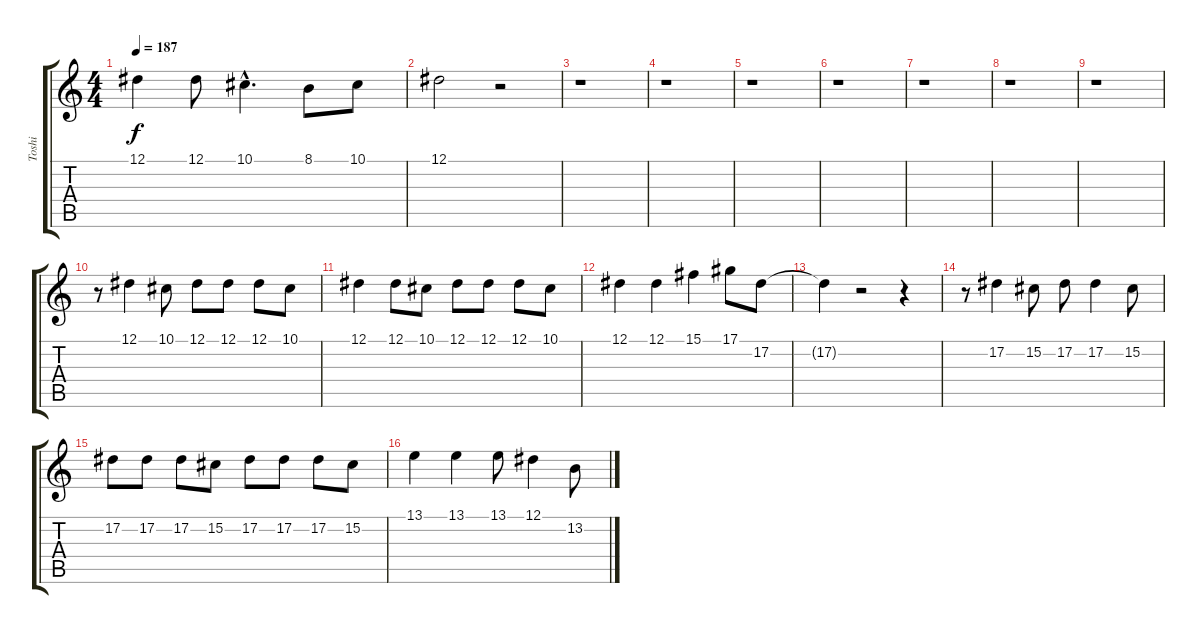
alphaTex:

\track ("Toshi" "Toshi") {instrument tenorsax}
\staff {score tabs}
\tuning (Eb4 Bb3 Gb3 Db3 Ab2 Eb2) {hide}
\ts (4 4)
\tempo 187
\clef g2
\ks c
12.1.4{dy f} 12.1.8 10.1{hac}.4{d} 8.1.8 10.1.8 |
12.1.2 r.2 |
r.1 |
r.1 |
r.1 |
r.1 |
r.1 |
r.1 |
r.1 |
r.8 12.1.4 10.1.8 12.1.8 12.1.8 12.1.8 10.1.8 |
12.1.4 12.1.8 10.1.8 12.1.8 12.1.8 12.1.8 10.1.8 |
12.1.4 12.1.4 15.1.4 17.1.8 17.2.8 |
17.2{t}.4 r.2 r.4 |
r.8 17.2.4 15.2.8 17.2.8 17.2.4 15.2.8 |
17.2.8 17.2.8 17.2.8 15.2.8 17.2.8 17.2.8 17.2.8 15.2.8 |
13.1.4 13.1.4 13.1.8 12.1.4 13.2.8
